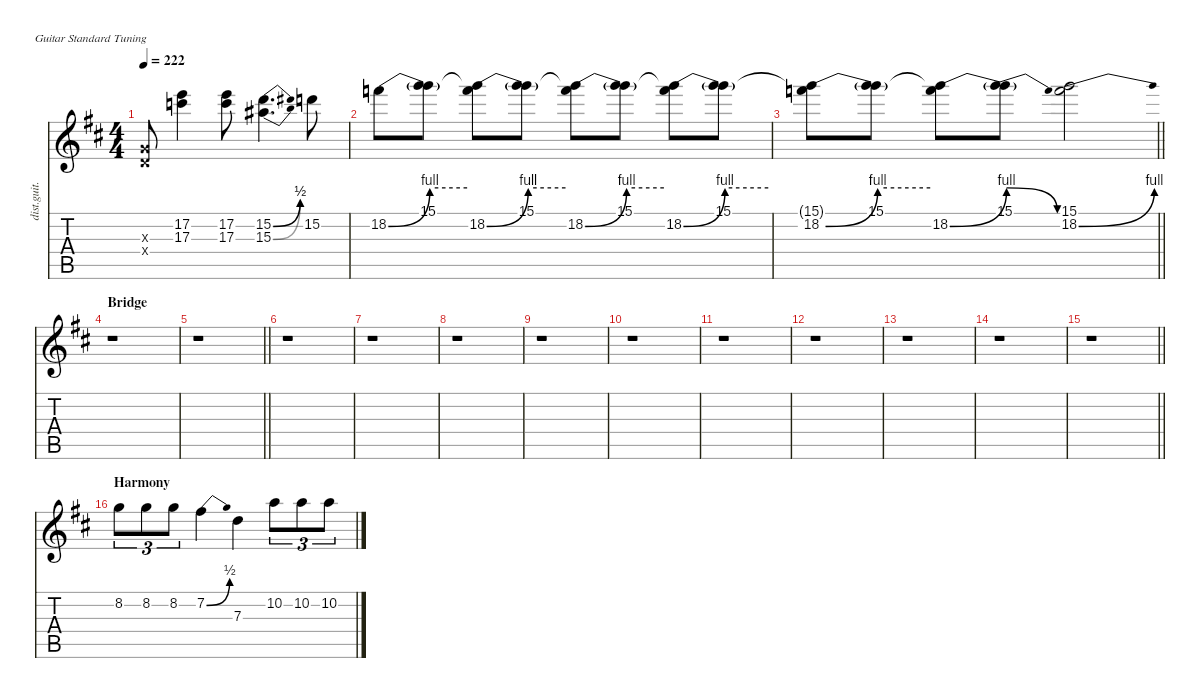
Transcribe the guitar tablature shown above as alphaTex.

\defaultSystemsLayout 4
\hideDynamics
\bracketExtendMode nobrackets
\otherSystemsTrackNameOrientation horizontal
\track ("Kirk Hammett (Lead)" "dist.guit.") {defaultSystemsLayout 8 instrument distortionguitar}
\staff {score tabs}
\tuning (E4 B3 G3 D3 A2 E2)
\ts (4 4)
\tempo 222
\clef g2
\ks bminor
(0.3{x acc forcenatural} 0.4{x acc forcenatural}).8{dy fff beam Up} (17.2{acc forcenatural} 17.3{acc forcenatural}).4{beam Down} (17.2{acc forcenatural} 17.3{acc forcenatural}).8{beam Down} (15.2{be (bend 0 0 15 2) acc forcenatural} 15.3{be (bend 0 0 15 2) acc #}).4{d beam Down} 15.2{acc forcenatural}.8{beam Down} |
18.2{be (bend 0 0 60 4) acc forcenatural}.8{beam Down} (15.1{acc forcenatural} 18.2{be (hold 0 4 60 4) t}).8{beam Down} (15.1{t acc forcenatural} 18.2{be (bend 0 0 60 4) acc forcenatural}).8{beam Down} (15.1{acc forcenatural} 18.2{be (hold 0 4 60 4) t}).8{beam Down} (15.1{t acc forcenatural} 18.2{be (bend 0 0 60 4) acc forcenatural}).8{dy f beam Down} (15.1{acc forcenatural} 18.2{be (hold 0 4 60 4) t}).8{dy fff beam Down} (15.1{t acc forcenatural} 18.2{be (bend 0 0 60 4) acc forcenatural}).8{beam Down} (15.1{acc forcenatural} 18.2{be (hold 0 4 60 4) t}).8{beam Down} |
\barLineRight lightlight
(15.1{t acc forcenatural} 18.2{be (bend 0 0 60 4) acc forcenatural}).8{beam Down} (15.1{acc forcenatural} 18.2{be (hold 0 4 60 4) t}).8{beam Down} (15.1{t acc forcenatural} 18.2{be (bend 0 0 60 4) acc forcenatural}).8{beam Down} (15.1{acc forcenatural} 18.2{be (release 0 4 60 0) t}).8{beam Down} (15.1{acc forcenatural} 18.2{be (bend 0 0 15 4) acc forcenatural}).2{dy f beam Down} |
\section ("" "Bridge")
r.1{beam Down} |
\barLineRight lightlight
r.1{beam Down} |
r.1{beam Down} |
r.1{beam Down} |
r.1{beam Down} |
r.1{beam Down} |
r.1{beam Down} |
r.1{beam Down} |
r.1{beam Down} |
r.1{beam Down} |
r.1{beam Down} |
\barLineRight lightlight
r.1{beam Down} |
\section ("" "Harmony")
8.2{acc forcenatural}.8{tu (3 2) beam Down} 8.2{acc forcenatural}.8{tu (3 2) beam Down} 8.2{acc forcenatural}.8{tu (3 2) beam Down} 7.2{be (bend 0 0 30 2) acc #}.4{beam Down} 7.3{acc forcenatural}.4{beam Down} 10.2{acc forcenatural}.8{tu (3 2) beam Down} 10.2{acc forcenatural}.8{tu (3 2) beam Down} 10.2{acc forcenatural}.8{tu (3 2) beam Down}
